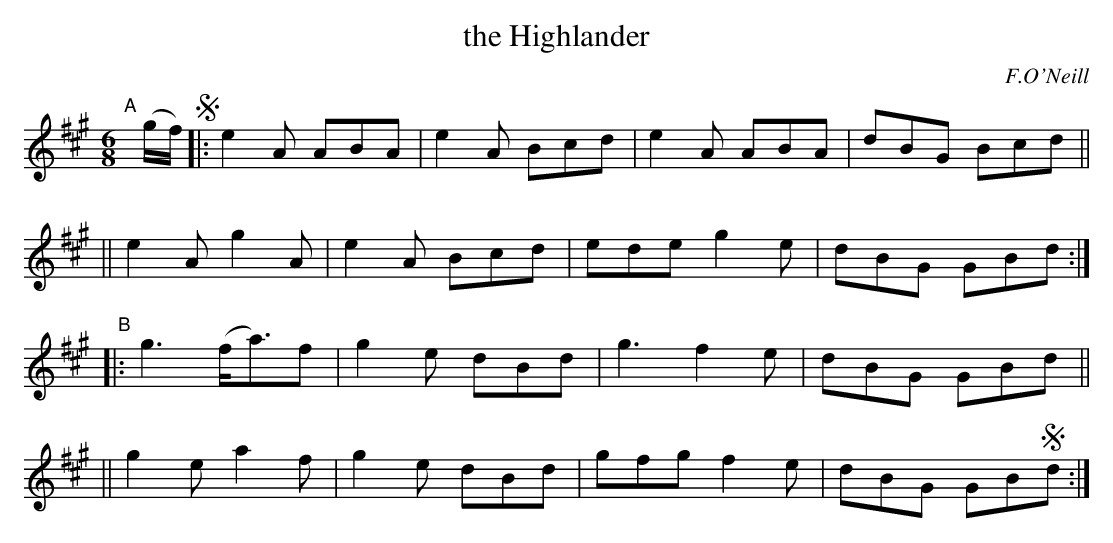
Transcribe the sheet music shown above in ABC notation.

X:1
T: the Highlander
O: F.O'Neill
M: 6/8
L: 1/8
K: A
"^A"[|] (g/f/) !segno!\
|: e2A ABA | e2A Bcd | e2A ABA | dBG Bcd ||
|| e2A g2A | e2A Bcd | ede g2e | dBG GBd :|
"^B"\
|: g3 (f<a)f | g2e dBd | g3  f2e | dBG GBd ||
|| g2e   a2f | g2e dBd | gfg f2e | dBG GB!segno!d :|
